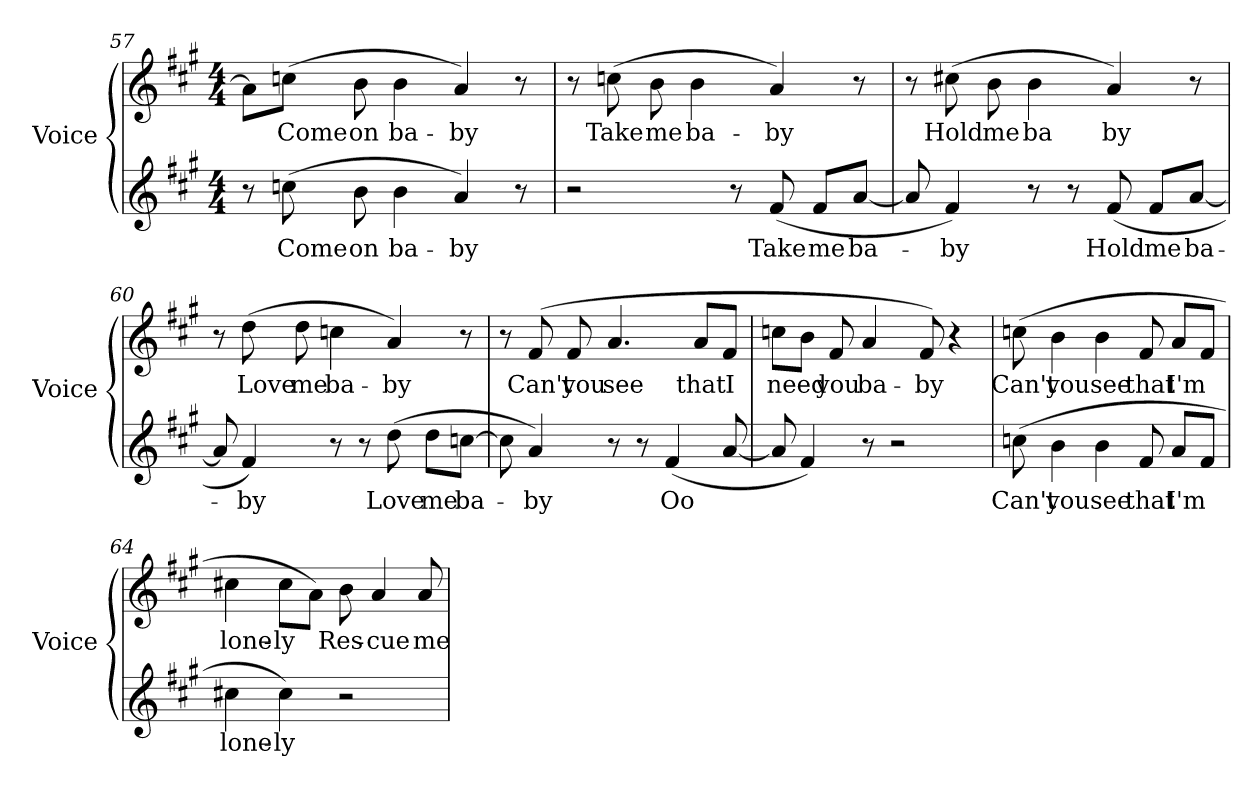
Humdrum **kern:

**kern	**text	**kern	**text
*part2	*part2	*part1	*part1
*staff2	*staff2	*staff1	*staff1
*I"Voice	*	*I"Voice	*
*I'Voice	*	*I'Voice	*
!!LO:PB:g=z
*clefG2	*	*clefG2	*
*k[f#c#g#]	*	*k[f#c#g#]	*
*A:	*	*A:	*
*M4/4	*	*M4/4	*
=57	=57	=57	=57
8r	.	8ai\L]	.
!	!LO:LY:b:color=#000000	!	!
!	!	!	!LO:LY:b:color=#000000
(8ccni\	Come	(8ccni\J	Come
!	!LO:LY:b:color=#000000	!	!
!	!	!	!LO:LY:b:color=#000000
8bi\	on	8bi\	on
!	!LO:LY:b:color=#000000	!	!
!	!	!	!LO:LY:b:color=#000000
4bi\	ba-	4bi\	ba-
!	!LO:LY:b:color=#000000	!	!
!	!	!	!LO:LY:b:color=#000000
4ai/)	-by	4ai/)	-by
8r	.	8r	.
=58	=58	=58	=58
2r	.	8r	.
!	!	!	!LO:LY:b:color=#000000
.	.	(8ccni\	Take
!	!	!	!LO:LY:b:color=#000000
.	.	8bi\	me
!	!	!	!LO:LY:b:color=#000000
.	.	4bi\	ba-
8r	.	.	.
!	!LO:LY:b:color=#000000	!	!
!	!	!	!LO:LY:b:color=#000000
(8f#i/	Take	4ai/)	-by
!	!LO:LY:b:color=#000000	!	!
8f#i/L	me	.	.
!	!LO:LY:b:color=#000000	!	!
[8ai/J	ba-	8r	.
=59	=59	=59	=59
8ai/]	.	8r	.
!	!LO:LY:b:color=#000000	!	!
!	!	!	!LO:LY:b:color=#000000
4f#i/)	-by	(8cc#Xi\	Hold
!	!	!	!LO:LY:b:color=#000000
.	.	8bi\	me
!	!	!	!LO:LY:b:color=#000000
8r	.	4bi\	ba
8r	.	.	.
!	!LO:LY:b:color=#000000	!	!
!	!	!	!LO:LY:b:color=#000000
(8f#i/	Hold	4ai/)	by
!	!LO:LY:b:color=#000000	!	!
8f#i/L	me	.	.
!	!LO:LY:b:color=#000000	!	!
[8ai/J	ba-	8r	.
!!LO:LB:g=z
=60	=60	=60	=60
8ai/]	.	8r	.
!	!LO:LY:b:color=#000000	!	!
!	!	!	!LO:LY:b:color=#000000
4f#i/)	-by	(8ddi\	Love
!	!	!	!LO:LY:b:color=#000000
.	.	8ddi\	me
!	!	!	!LO:LY:b:color=#000000
8r	.	4ccni\	ba-
8r	.	.	.
!	!LO:LY:b:color=#000000	!	!
!	!	!	!LO:LY:b:color=#000000
(8ddi\	Love	4ai/)	-by
!	!LO:LY:b:color=#000000	!	!
8ddi\L	me	.	.
!	!LO:LY:b:color=#000000	!	!
[8ccni\J	ba-	8r	.
=61	=61	=61	=61
8cci\]	.	8r	.
!	!LO:LY:b:color=#000000	!	!
!	!	!	!LO:LY:b:color=#000000
4ai/)	-by	(8f#i/	Can't
!	!	!	!LO:LY:b:color=#000000
.	.	8f#i/	you
!	!	!	!LO:LY:b:color=#000000
8r	.	4.ai/	see
8r	.	.	.
!	!LO:LY:b:color=#000000	!	!
(4f#i/	Oo	.	.
!	!	!	!LO:LY:b:color=#000000
.	.	8ai/L	that
!	!	!	!LO:LY:b:color=#000000
[8ai/	.	8f#i/J	I
=62	=62	=62	=62
!	!	!	!LO:LY:b:color=#000000
8ai/]	.	8ccni\L	need
4f#i/)	.	8bi\J	.
!	!	!	!LO:LY:b:color=#000000
.	.	8f#i/	you
!	!	!	!LO:LY:b:color=#000000
8r	.	4ai/	ba-
2r	.	.	.
!	!	!	!LO:LY:b:color=#000000
.	.	8f#i/)	-by
.	.	4r	.
!!LO:LB:g=z
=63	=63	=63	=63
!	!LO:LY:b:color=#000000	!	!
!	!	!	!LO:LY:b:color=#000000
(8ccni\	Can't	(8ccni\	Can't
!	!LO:LY:b:color=#000000	!	!
!	!	!	!LO:LY:b:color=#000000
4bi\	you	4bi\	you
!	!LO:LY:b:color=#000000	!	!
!	!	!	!LO:LY:b:color=#000000
4bi\	see	4bi\	see
!	!LO:LY:b:color=#000000	!	!
!	!	!	!LO:LY:b:color=#000000
8f#i/	that	8f#i/	that
!	!LO:LY:b:color=#000000	!	!
!	!	!	!LO:LY:b:color=#000000
8ai/L	I'm	8ai/L	I'm
8f#i/J	.	8f#i/J	.
=64	=64	=64	=64
!	!LO:LY:b:color=#000000	!	!
!	!	!	!LO:LY:b:color=#000000
4cc#Xi\	lone-	4cc#Xi\	lone-
!	!LO:LY:b:color=#000000	!	!
!	!	!	!LO:LY:b:color=#000000
4cc#i\)	-ly	8cc#i\L	-ly
.	.	8ai\J)	.
!	!	!	!LO:LY:b:color=#000000
2r	.	8bi\	Res-
!	!	!	!LO:LY:b:color=#000000
.	.	4ai/	-cue
!	!	!	!LO:LY:b:color=#000000
.	.	8ai/	me
=	=	=	=
*-	*-	*-	*-
